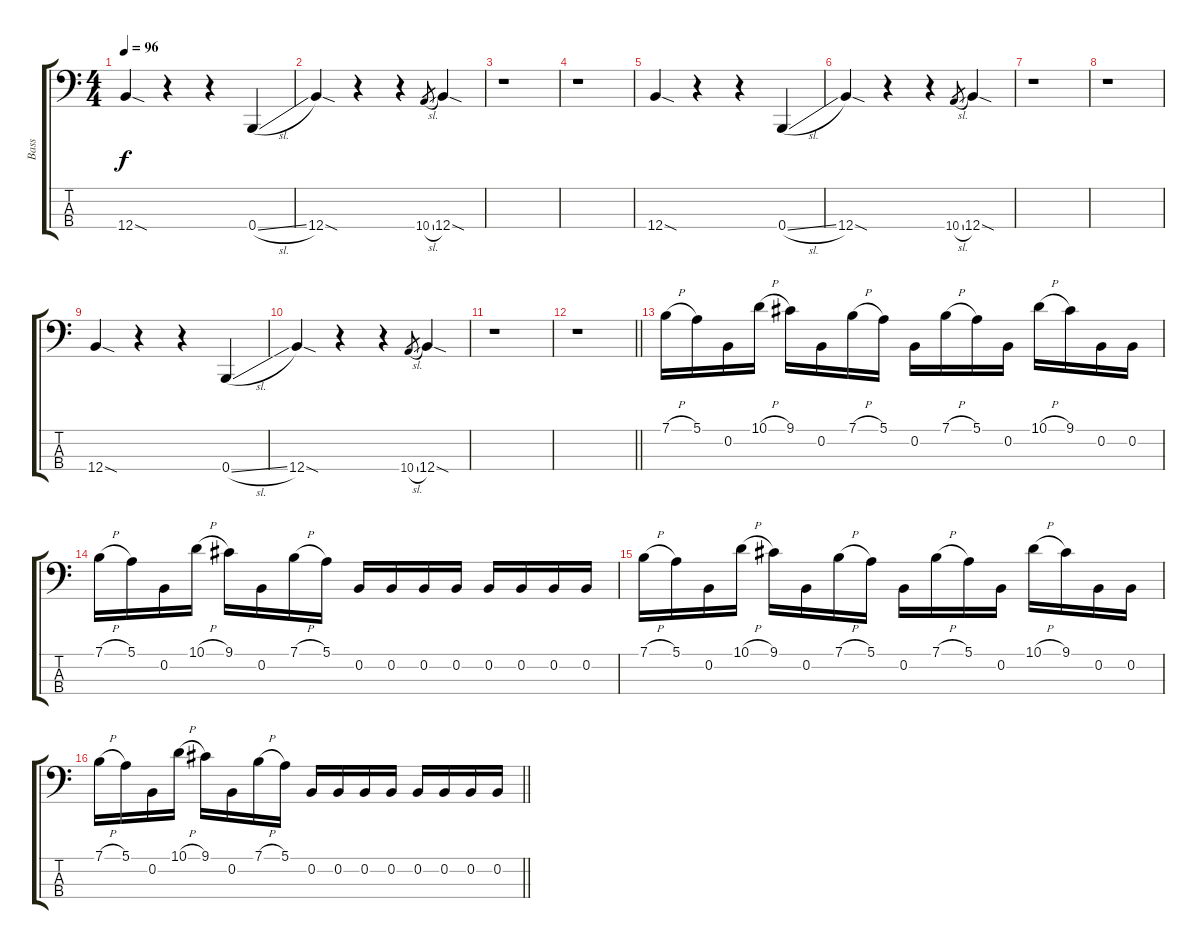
\track ("Bass" "Bass") {instrument electricbasspick}
\staff {score tabs}
\tuning (E2 B1 Gb1 B0) {hide}
\ts (4 4)
\tempo 96
\clef f4
\ks c
12.4{sod}.4{dy f} r.4 r.4 0.4{sl}.4 |
12.4{sod}.4 r.4 r.4 10.4{sl}.8{gr} 12.4{sod}.4 |
r.1 |
r.1 |
12.4{sod}.4 r.4 r.4 0.4{sl}.4 |
12.4{sod}.4 r.4 r.4 10.4{sl}.8{gr} 12.4{sod}.4 |
r.1 |
r.1 |
12.4{sod}.4 r.4 r.4 0.4{sl}.4 |
12.4{sod}.4 r.4 r.4 10.4{sl}.8{gr} 12.4{sod}.4 |
r.1 |
\barLineRight lightlight
r.1 |
7.1{h}.16 5.1.16 0.2.16 10.1{h}.16 9.1.16 0.2.16 7.1{h}.16 5.1.16 0.2.16 7.1{h}.16 5.1.16 0.2.16 10.1{h}.16 9.1.16 0.2.16 0.2.16 |
7.1{h}.16 5.1.16 0.2.16 10.1{h}.16 9.1.16 0.2.16 7.1{h}.16 5.1.16 0.2.16 0.2.16 0.2.16 0.2.16 0.2.16 0.2.16 0.2.16 0.2.16 |
7.1{h}.16 5.1.16 0.2.16 10.1{h}.16 9.1.16 0.2.16 7.1{h}.16 5.1.16 0.2.16 7.1{h}.16 5.1.16 0.2.16 10.1{h}.16 9.1.16 0.2.16 0.2.16 |
\barLineRight lightlight
7.1{h}.16 5.1.16 0.2.16 10.1{h}.16 9.1.16 0.2.16 7.1{h}.16 5.1.16 0.2.16 0.2.16 0.2.16 0.2.16 0.2.16 0.2.16 0.2.16 0.2.16
